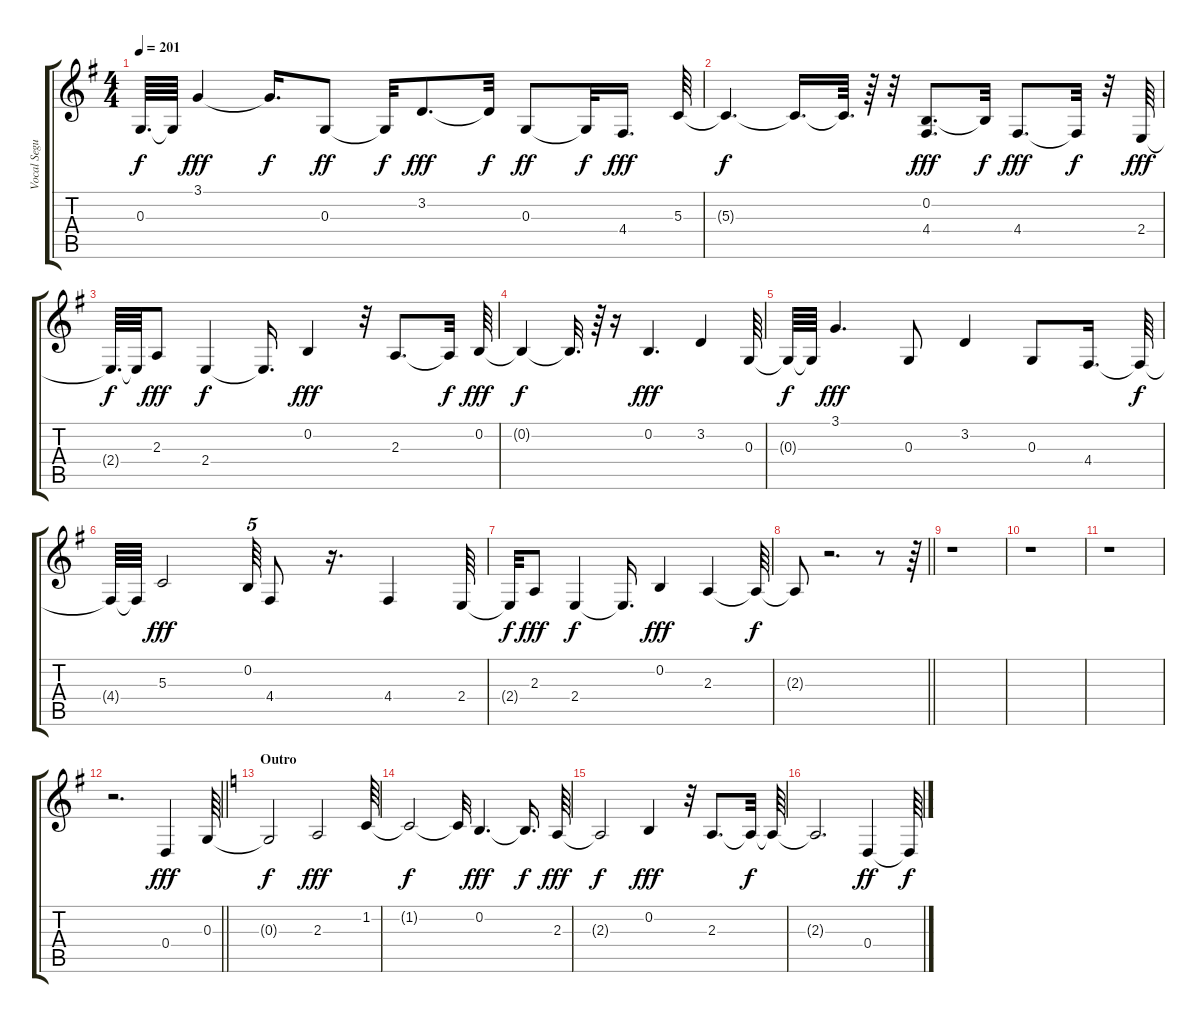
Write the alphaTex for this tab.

\track ("Vocal Segundo" "Vocal Segu") {instrument choiraahs}
\staff {score tabs}
\tuning (E4 B3 G3 D3 A2 E2) {hide}
\ts (4 4)
\tempo 201
\clef g2
\ks g
0.3{t}.64{d dy f} 0.3{t}.64 3.1.4{dy fff} 3.1{t}.16{d dy f} 0.3.8{dy ff} 0.3{t}.32{dy f} 3.2.8{d dy fff} 3.2{t}.32{dy f} 0.3.8{dy ff} 0.3{t}.32{dy f} 4.4.16{d dy fff} 5.3.64 |
5.3{t}.4{d dy f} 5.3{t}.16{d} 5.3{t}.64{d} r.64 r.32 (0.2 4.4).8{d dy fff} 0.2{t}.32{dy f} 4.4.8{d dy fff} 4.4{t}.32{dy f} r.32 2.4.64{dy fff} |
2.4{t}.64{d dy f} 2.4{t}.64 2.3.8{dy fff} 2.4.4{dy f} 2.4{t}.16{d} 0.2.4{dy fff} r.32 2.3.8{d} 2.3{t}.32{dy f} 0.2.64{dy fff} |
0.2{t}.4{dy f} 0.2{t}.32{d} r.64 r.16 0.2.4{d dy fff} 3.2.4 0.3.64 |
0.3{t}.64{dy f} 0.3{t}.64 3.1.4{d dy fff} 0.3.8 3.2.4 0.3.8 4.4.16{d} 4.4{t}.64{dy f} |
4.4{t}.64 4.4{t}.64 5.3.2{dy fff} 0.2.64{tu (5 4)} 4.4.8 r.16{d} 4.4.4 2.4.64 |
2.4{t}.32{dy f} 2.3.8{dy fff} 2.4.4{dy f} 2.4{t}.16{d} 0.2.4{dy fff} 2.3.4 2.3{t}.64{dy f} |
\barLineRight lightlight
2.3{t}.8 r.2{d} r.8 r.64 |
r.1 |
r.1 |
r.1 |
\barLineRight lightlight
r.2{d} 0.4.4{dy fff volume 9} 0.3.64{volume 9} |
\section ("" "Outro")
\ks c
0.3{t}.2{dy f} 2.3.2{dy fff volume 8} 1.2.64{volume 8} |
1.2{t}.2{dy f} 1.2{t}.32 0.2.4{d dy fff volume 7} 0.2{t}.16{d dy f} 2.3.64{dy fff volume 6} |
2.3{t}.2{dy f} 0.2.4{dy fff volume 5} r.32 2.3.8{d volume 5} 2.3{t}.32{dy f} 2.3{t}.64 |
2.3{t}.2{d} 0.4.4{dy ff volume 3} 0.4{t}.64{dy f}
